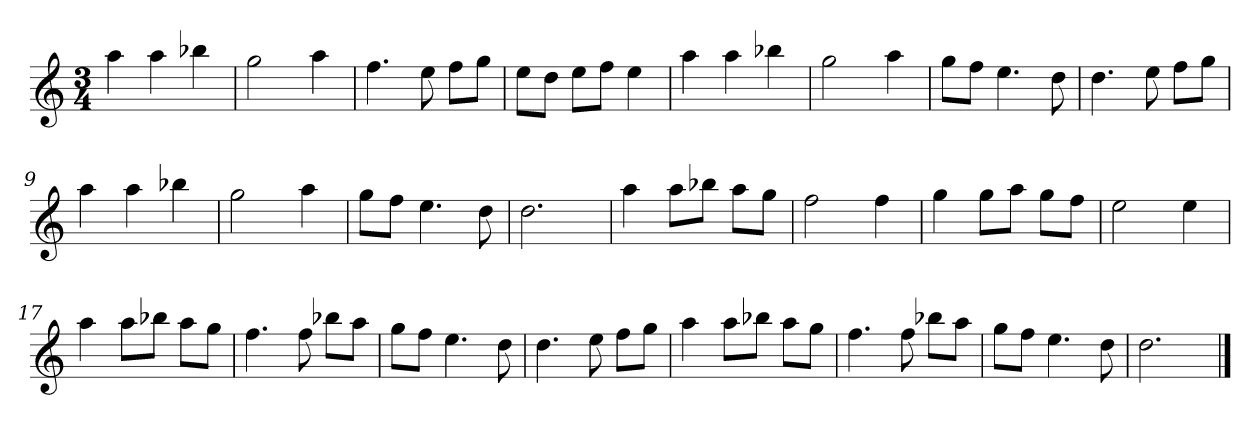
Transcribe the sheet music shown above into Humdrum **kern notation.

**kern
*part1
*staff1
*k[]
*M3/4
*MM120
=1
4aa
4aa
4bb-X
=2
2gg
4aa
=3
4.ff
8ee
8ffL
8ggJ
=4
8eeL
8ddJ
8eeL
8ffJ
4ee
=5
4aa
4aa
4bb-X
=6
2gg
4aa
=7
8ggL
8ffJ
4.ee
8dd
=8
4.dd
8ee
8ffL
8ggJ
=9
4aa
4aa
4bb-X
=10
2gg
4aa
=11
8ggL
8ffJ
4.ee
8dd
=12
2.dd
=13
4aa
8aaL
8bb-XJ
8aaL
8ggJ
=14
2ff
4ff
=15
4gg
8ggL
8aaJ
8ggL
8ffJ
=16
2ee
4ee
=17
4aa
8aaL
8bb-XJ
8aaL
8ggJ
=18
4.ff
8ff
8bb-XL
8aaJ
=19
8ggL
8ffJ
4.ee
8dd
=20
4.dd
8ee
8ffL
8ggJ
=21
4aa
8aaL
8bb-XJ
8aaL
8ggJ
=22
4.ff
8ff
8bb-XL
8aaJ
=23
8ggL
8ffJ
4.ee
8dd
=24
2.dd
==
*-
